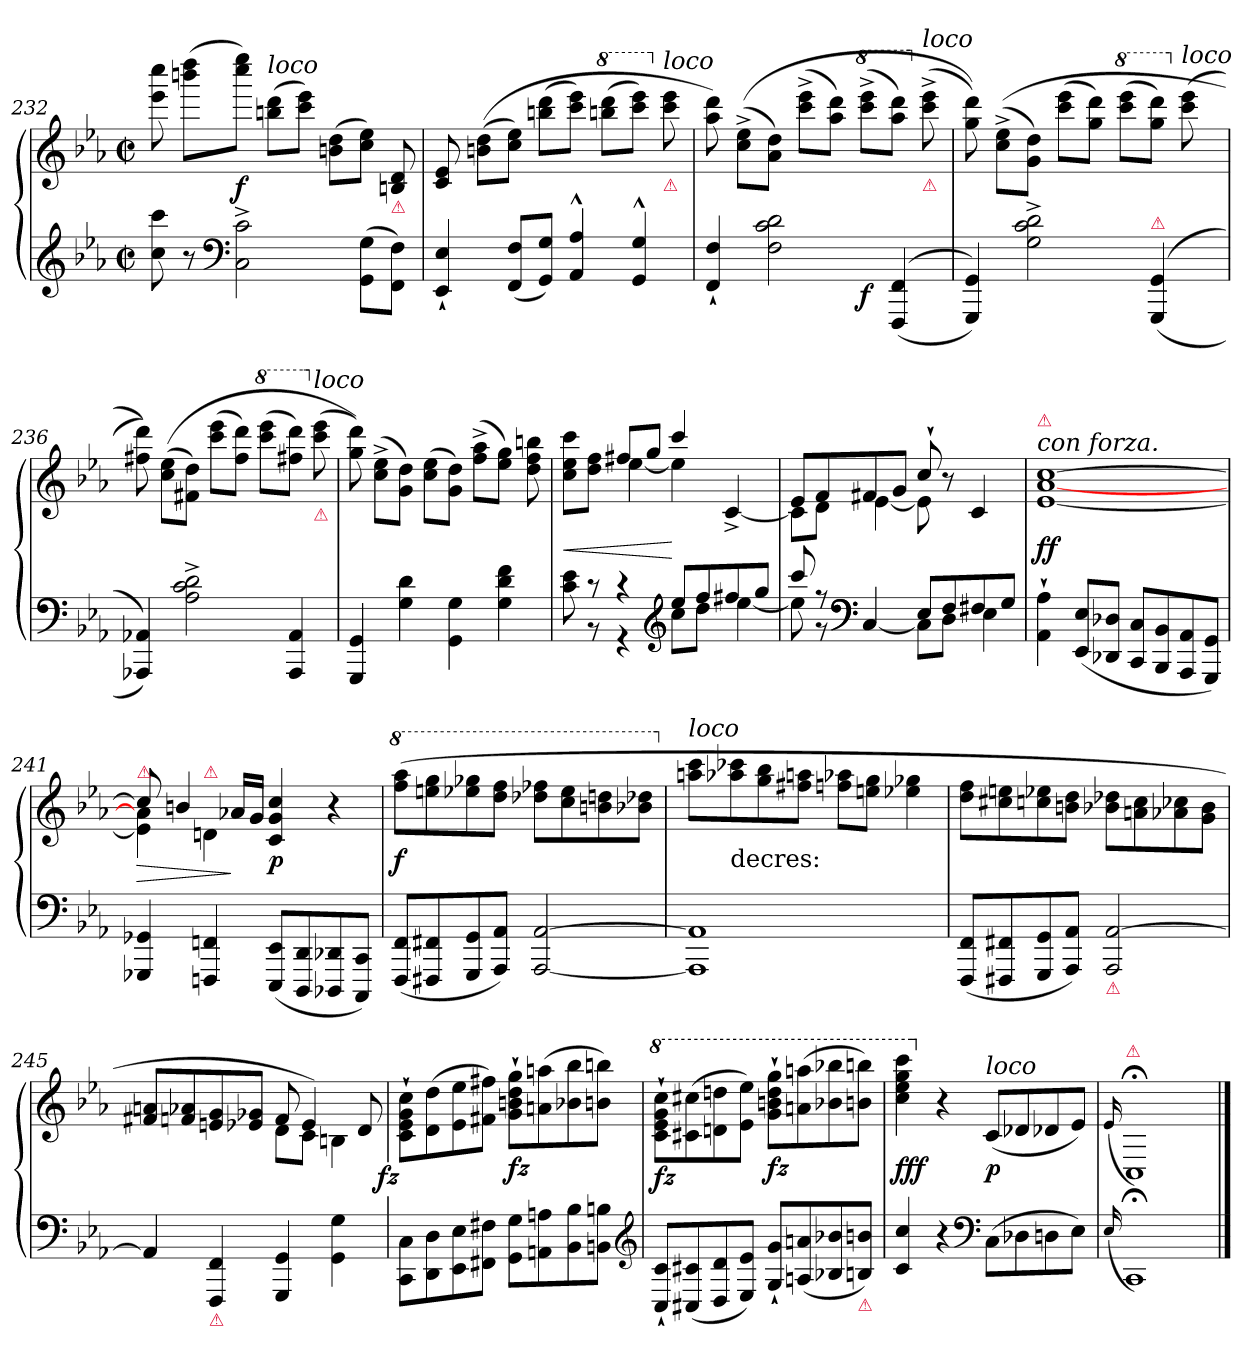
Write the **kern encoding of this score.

**kern	**kern	**dynam
*part1	*part1	*part1
*staff2	*staff1	*staff1/2
*clefG2	*clefG2	*
*k[b-e-a-]	*k[b-e-a-]	*
*c:	*c:	*
*M2/2	*M2/2	*
*met(c|)	*met(c|)	*
=232	=232	=232
8cc 8ccc	8eee- 8cccc	.
8r	(8bbbn 8ddddL	.
*clefF4	*	*
2C^> 2c^>	8cccc 8eeee-J)	f
!	!LO:TX:a:i:t=loco	!
.	(8bbn 8dddL	.
.	8ccc 8eee-J)	.
.	(8bn 8ddL	.
(8GG\ 8G\L	8cc 8ee-J)	.
!	!LO:TX:b:color=crimson:t=⚠	!
8FF\ 8F\J)	8Bn 8d	.
=233	=233	=233
4EE-`/ 4E-`/	8c 8e-	.
.	((8bn 8ddL	.
(8FF/ 8F/L	8cc 8ee-J)	.
8GG/ 8G/J)	(8bbn 8dddL	.
4AA-^^</ 4A-^^</	8ccc 8eee-J)	.
*	*8va	*
.	(8bbbn 8ddddL	.
4GG^^</ 4G^^</	8cccc 8eeee-J)	.
*	*X8va	*
!	!LO:TX:b:color=crimson:t=⚠	!
!	!LO:TX:a:i:t=loco	!
.	8ccc 8eee-	.
=234	=234	=234
*^	*	*
4FF`/ 4F`/	2ryy	8aa- 8ddd)	.
.	.	((8cc^< 8ee-^<L	.
2F 2c 2d	.	8a- 8ddJ)	.
.	.	(8ccc^< 8eee-^<L	.
.	8ryy	8aa- 8dddJ)	.
*	*	*8va	*
!	!	!	!LO:DY:b=2
.	4.ryy	(8cccc^< 8eeee-^<L	f
(<(>4FFF 4FF	.	8aaa- 8ddddJ)	.
*	*	*X8va	*
!	!	!LO:TX:b:color=crimson:t=⚠	!
!	!	!LO:TX:a:i:t=loco	!
.	.	(8ccc^< 8eee-^<	.
*v	*v	*	*
=235	=235	=235
4GGG 4GG))	8gg 8ddd))	.
.	((8cc^< 8ee-^<L	.
2G^< 2c^< 2d^<	8g 8ddJ)	.
.	(8ccc 8eee-L	.
.	8gg 8dddJ)	.
*	*8va	*
.	(8cccc 8eeee-L	.
!LO:TX:a:color=crimson:t=⚠	!	!
(<(>4GGG 4GG	8ggg 8ddddJ)	.
*	*X8va	*
!	!LO:TX:a:i:t=loco	!
.	(>8ccc 8eee-	.
=236	=236	=236
4AAA-X 4AA-X))	8ff#X 8ddd))	.
.	((8cc 8ee-L	.
2A-^< 2c^< 2d^<	8f#X 8ddJ)	.
.	(8ccc 8eee-L	.
.	8ff# 8dddJ)	.
*	*8va	*
.	(8cccc 8eeee-L	.
4AAA- 4AA-	8fff#X 8ddddJ)	.
*	*X8va	*
!	!LO:TX:b:color=crimson:t=⚠	!
!	!LO:TX:a:i:t=loco	!
.	(8ccc 8eee-	.
=237	=237	=237
4GGG 4GG	8gg 8ddd))	.
.	(8cc^< 8ee-^<L	.
4G 4d	8g 8ddJ)	.
.	(8cc 8ee-L	.
4GG\ 4G\	8g 8ddJ)	.
.	(8ff^< 8aa-^<L	.
4G 4d 4f	8ee- 8ggJ)	.
.	8dd 8ff 8bbn	.
=238	=238	=238
*^	*^	*
8c\ 8e-\	8ryy	8cc\ 8ee-\ 8ccc\L	8ryy	<
8r	8r	8dd\ 8ff\J	8ryy	.
4r	4r	8ff#XL	[4ee-	.
.	.	8ggJ	.	.
*clefG2	*	*	*	*
8ee-L	8ccL	4ccc	4ee-]	[
8ff	8ddJ	.	.	.
8ff#X	[4ee-	[4c^>	4rAyy	.
8ggJ	.	.	.	.
=239	=239	=239	=239	=239
8ccc	8ee-]	8e-L	8cL]	.
8r	8r	8f	8dJ	.
*clefF4	*	*	*	*
[4C	4ryy	8f#X	[4e-	.
.	.	8gJ	.	.
8E-L	8CL]	8cc`>	8e-]	.
8F	8DJ	8r	8rAyy	.
8F#X	4E-	4c	4rAyy	.
8GJ	.	.	.	.
*v	*v	*	*	*
*	*v	*v	*
=240	=240	=240
!	!LO:TX:a:i:t=con forza.	!
!	!LO:TX:a:color=crimson:t=⚠	!
4AA-` 4A-`	[1e- [>1a- [1cc	ff
(8EE- 8E-L	.	.
8DD-X 8D-XJ	.	.
8CC 8CL	.	.
8BBB- 8BB-	.	.
8AAA- 8AA-	.	.
8GGG 8GGJ)	.	.
=241	=241	=241
*	*^	*
!	!LO:TX:a:color=crimson:t=⚠	!	!
4GGG-X 4GG-X	8cc/]	4e-]\ 4an]\	>
.	4bn	.	.
!	!	!LO:TX:a:color=crimson:t=⚠	!
4FFFn 4FFn	.	4dn\	.
.	16a-X/LL	.	]
.	16g/JJ	.	.
(8EEE- 8EE-L	4c/ 4g/ 4cc/	2ryy	p
8DDD 8DD	.	.	.
8DDD-X 8DD-X	4r	.	.
8CCC 8CCJ)	.	.	.
*	*v	*v	*
=242	=242	=242
*	*8va	*
(8FFF 8FFL	(>8fff 8aaa-L	f
8FFF#X 8FF#X	8eeen 8ggg	.
8GGG 8GG	8eee-X 8ggg-X	.
8AAA- 8AA-J)	8ddd 8fffJ	.
[2AAA- [2AA-	8ddd-X 8fff-XL	.
.	8ccc 8eee-	.
.	8bbn 8dddn	.
.	8bb-X 8ddd-XJ	.
=243	=243	=243
*	*X8va	*
!	!LO:TX:a:i:t=loco	!
1AAA-] 1AA-]	8aan 8cccL	.
!	!LO:TX:c:t=decres&colon;	!
.	8aa-X 8ccc-X	.
.	8gg 8bb-	.
.	8ff#X 8aanJ	.
.	8ffn 8aa-XL	.
.	8een 8ggJ	.
.	4ee-X 4gg-X	.
=244	=244	=244
(8FFF 8FFL	8dd 8ffL	.
8FFF#X 8FF#X	8cc#X 8een	.
8GGG 8GG	8ccn 8ee-X	.
8AAA- 8AA-J)	8bn 8ddJ	.
!LO:TX:b:color=crimson:t=⚠	!	!
2AAA- [2AA-	8b-X 8dd-XL	.
.	8an 8cc	.
.	8a-X 8cc-X	.
.	8g 8b-J	.
=245	=245	=245
*	*^	*
4AA-]	8f#X 8anL	2rAyy	.
.	8fn 8a-X	.	.
!LO:TX:b:color=crimson:t=⚠	!	!	!
4FFF 4FF	8en 8g	.	.
.	8e-X 8g-XJ	.	.
4GGG 4GG	8f	8dL	.
.	4e-)	8cJ	.
4GG\ 4G\	.	4Bn	.
.	8d	.	.
*	*v	*v	*
=246	=246	=246
!	!	!LO:DY:rj
8CC\ 8C\L	8c`\ 8e-`\ 8g`\ 8cc`\L	fz
8DD\ 8D\	(8d\ 8dd\	.
8EE-\ 8E-\	8e-\ 8ee-\	.
8FF#X\ 8F#X\J	8f#X\ 8ff#X\J)	.
8GG 8GL	8g` 8bn` 8dd` 8gg`L	fz
8AAn 8An	(8an 8aan	.
8BB- 8B-	8b-X 8bb-	.
8BBn 8BnJ	8bn 8bbnJ)	.
*clefG2	*	*
=247	=247	=247
*	*8va	*
8C`< 8c`<L	8cc`\ 8ee-`\ 8gg`\ 8ccc`\L	fz
(8C#X 8c#X	(8cc#X\ 8ccc#X\	.
8D 8d	8ddn\ 8dddn\	.
8E- 8e-J)	8ee-\ 8eee-\J)	.
8G`< 8g`<L	8gg` 8bbn` 8ddd` 8ggg`L	fz
(8An 8an	(8aan 8aaan	.
8B-X 8b-X	8bb-X 8bbb-X	.
!LO:TX:b:color=crimson:t=⚠	!	!
8Bn 8bnJ)	8bbn 8bbbnJ)	.
=248	=248	=248
4c 4cc	4ccc 4eee- 4ggg 4cccc	fff
*	*X8va	*
4r	4r	.
*clefF4	*	*
!	!LO:TX:a:i:t=loco	!
(8CL	(8cL	p
8D-X	8d-X	.
8Dn	8d-X	.
8E-J)	8e-J)	.
=249	=249	=249
(16qqE-/	(>16qqe-/	.
!	!LO:TX:a:color=crimson:t=⚠	!
1CC;\)	1C;</)	.
==	==	==
*-	*-	*-
